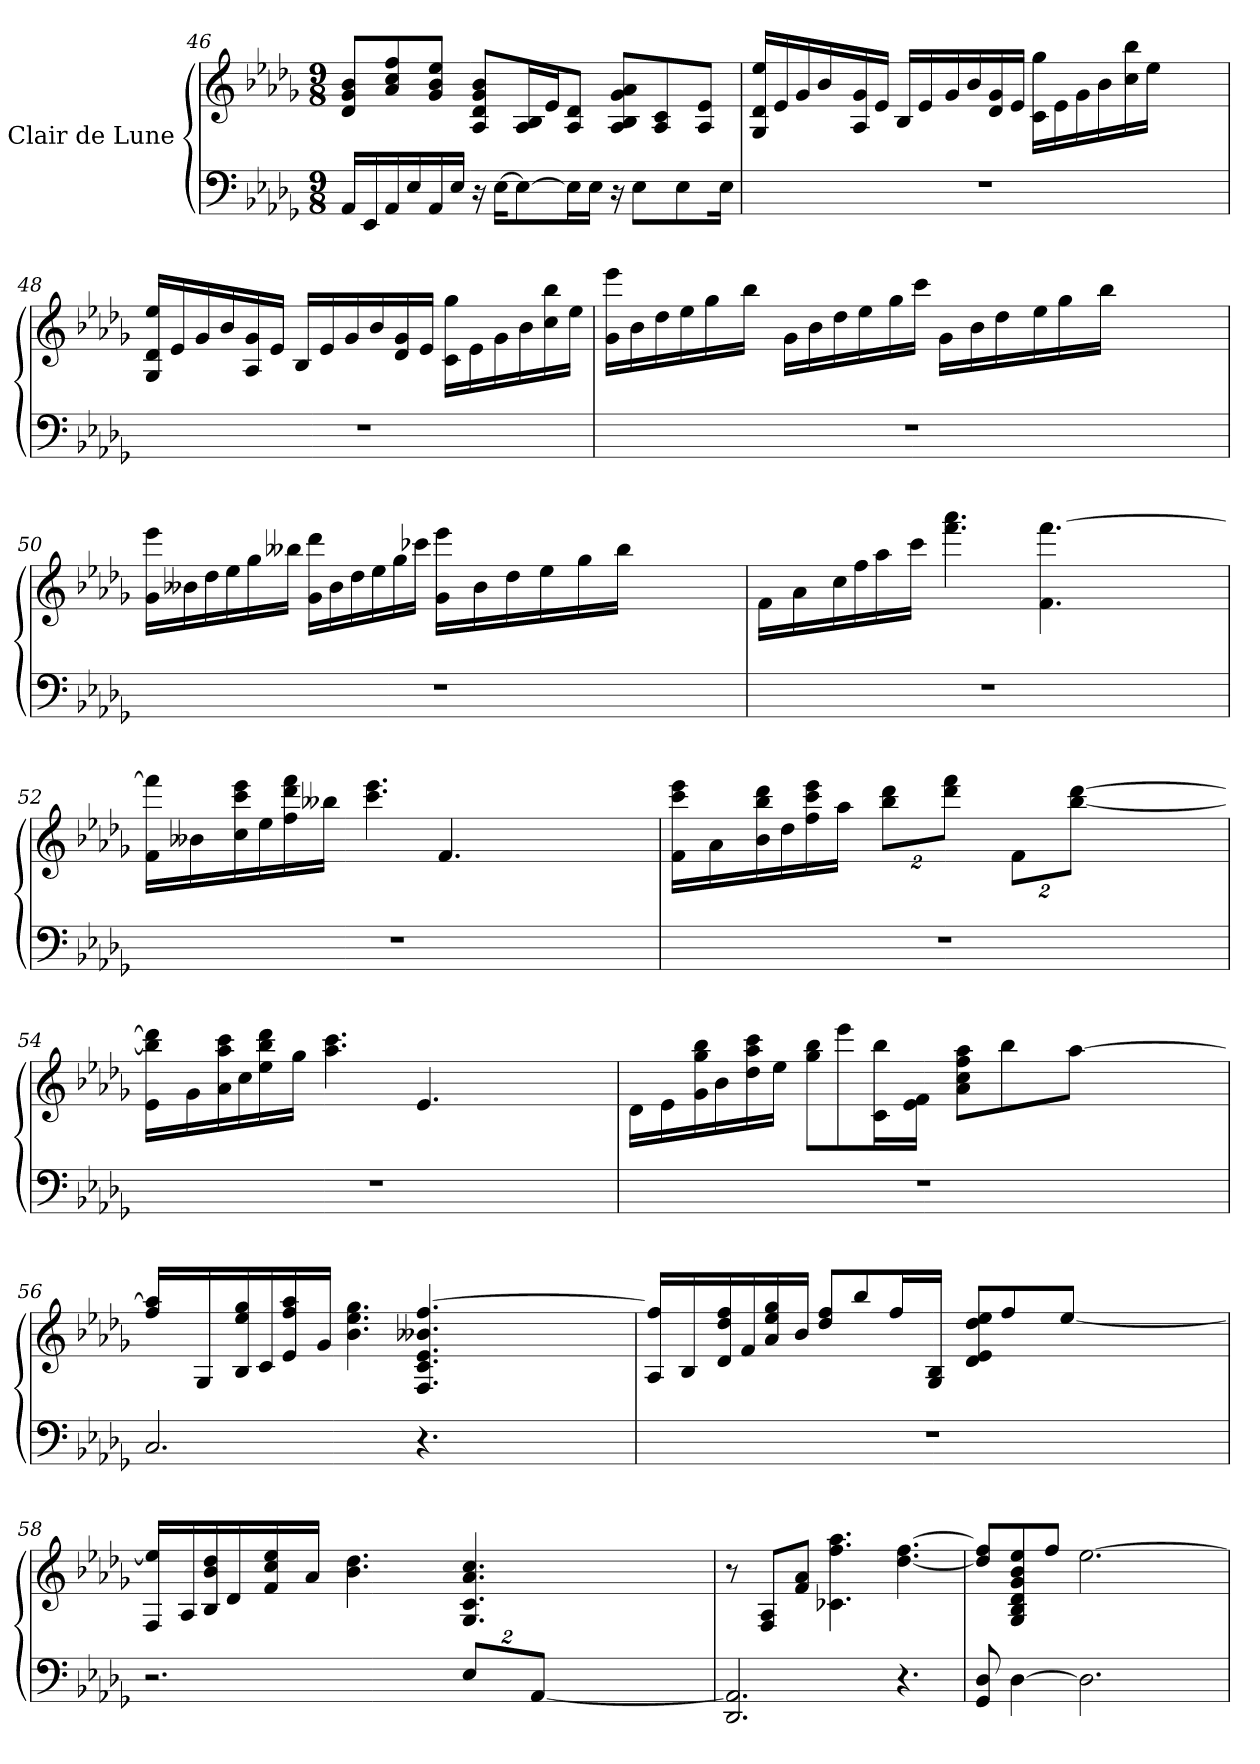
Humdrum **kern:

**kern	**kern
*part2	*part1
*staff2	*staff1
*	*I"Clair de Lune
!!LO:LB:g=z
*clefF4	*clefG2
*k[b-e-a-d-g-]	*k[b-e-a-d-g-]
*D-:	*D-:
*M9/8	*M9/8
=46	=46
*^	*^
*	*^	*	*
16AA-/LL	2..ryy	1ryy	8d-/ 8g-/ 8b-/L	1ryy
16EE-/	.	.	.	.
16AA-/	.	.	8a-/ 8cc/ 8ff/	.
16E-/	.	.	.	.
16AA-/	.	.	8g-/ 8b-/ 8ee-/J	.
16E-/JJ	.	.	.	.
16r	.	.	8A-/ 8d-/ 8g-/ 8b-/L	.
[16E-\KL	.	.	.	.
8E-\_	.	.	16A-/ 16B-/L	.
.	.	.	16e-/J	.
16E-\L]	.	.	8A-/ 8d-/J	.
16E-\JJ	.	.	.	.
16r	.	.	8A-/ 8B-/ 8g-/ 8a-/L	.
8E-\L	.	.	.	.
.	4ryy	.	8A-/ 8c/	.
8E-\	.	.	.	.
.	.	8ryy	8A-/ 8e-/J	16ryy
16E-\Jk	.	.	.	16ryy
=47	=47	=47	=47	=47
*^	*^	*^	*	*
*	*	*	*^	*	*	*	*
8%9r	8ryy	4ryy	4.ryy	2ryy	2.ryy	1ryy	16G-/ 16d-/ 16ee-/LL	8ryy
.	.	.	.	.	.	.	16e-/	.
.	16ryy	.	.	.	.	.	16g-/	16ryy
.	32ryy	.	.	.	.	.	16b-/	32ryy
.	64ryy	.	.	.	.	.	.	64ryy
.	256ryy	.	.	.	.	.	.	256ryy
.	1024ryy	.	.	.	.	.	.	1024ryy
.	4096ryy	.	.	.	.	.	.	4096ryy
.	2ryy	.	.	.	.	.	.	2ryy
.	.	2..ryy	.	.	.	.	16A-/ 16g-/	.
.	.	.	.	.	.	.	16e-/JJ	.
.	.	.	2.ryy	.	.	.	16B-/LL	.
.	.	.	.	.	.	.	16e-/	.
.	.	.	.	8ryy	.	.	16g-/	.
.	.	.	.	.	.	.	16b-/	.
.	.	.	.	2ryy	.	.	16d-/ 16g-/	.
.	.	.	.	.	.	.	16e-/JJ	.
.	4ryy	.	.	.	.	.	.	4ryy
.	.	.	.	.	4.ryy	.	16c\ 16gg-\LL	.
.	.	.	.	.	.	.	16e-\	.
.	.	.	.	.	.	.	16g-\	.
.	.	.	.	.	.	.	16b-\	.
.	8ryy	.	.	.	.	.	.	8ryy
.	.	.	.	.	.	8ryy	16cc\ 16bb-\	.
.	.	.	.	.	.	.	16ee-\JJ	.
.	128ryy	.	.	.	.	.	.	128ryy
.	512ryy	.	.	.	.	.	.	512ryy
.	2048.ryy	.	.	.	.	.	.	2048.ryy
*	*	*	*	*	*v	*v	*	*
*	*	*	*	*	*	*v	*v
!!LO:LB:g=z
=48	=48	=48	=48	=48	=48	=48
8%9r	4ryy	4.ryy	2ryy	2.ryy	1ryy	16G-/ 16d-/ 16ee-/LL
.	.	.	.	.	.	16e-/
.	.	.	.	.	.	16g-/
.	.	.	.	.	.	16b-/
.	2..ryy	.	.	.	.	16A-/ 16g-/
.	.	.	.	.	.	16e-/JJ
.	.	2.ryy	.	.	.	16B-/LL
.	.	.	.	.	.	16e-/
.	.	.	8ryy	.	.	16g-/
.	.	.	.	.	.	16b-/
.	.	.	2ryy	.	.	16d-/ 16g-/
.	.	.	.	.	.	16e-/JJ
.	.	.	.	4.ryy	.	16c\ 16gg-\LL
.	.	.	.	.	.	16e-\
.	.	.	.	.	.	16g-\
.	.	.	.	.	.	16b-\
.	.	.	.	.	8ryy	16cc\ 16bb-\
.	.	.	.	.	.	16ee-\JJ
=49	=49	=49	=49	=49	=49	=49
*	*	*^	*^	*^	*^	*^
*	*	*	*	*	*	*	*	*	*	*	*^
*	*	*	*	*	*	*	*	*	*	*	*	*^
*	*	*	*	*	*	*	*	*	*	*	*	*	*^
8%9r	16ryy	4ryy	4ryy	4.ryy	4..ryy	2.ryy	2ryy	2ryy	1ryy	16g-\ 16eee-\LL	4ryy	4ryy	2ryy	1ryy
.	1ryy	.	.	.	.	.	.	.	.	16b-\	.	.	.	.
.	.	.	.	.	.	.	.	.	.	16dd-\	.	.	.	.
.	.	.	.	.	.	.	.	.	.	16ee-\	.	.	.	.
.	.	32ryy	16ryy	.	.	.	.	.	.	16gg-\	32ryy	16ryy	.	.
.	.	128ryy	.	.	.	.	.	.	.	.	128ryy	.	.	.
.	.	512ryy	.	.	.	.	.	.	.	.	512ryy	.	.	.
.	.	2048ryy	.	.	.	.	.	.	.	.	2048ryy	.	.	.
.	.	2ryy	.	.	.	.	.	.	.	.	2ryy	.	.	.
.	.	.	32ryy	.	.	.	.	.	.	16bb-\JJ	.	32ryy	.	.
.	.	.	64ryy	.	.	.	.	.	.	.	.	64ryy	.	.
.	.	.	256ryy	.	.	.	.	.	.	.	.	256ryy	.	.
.	.	.	1024ryy	.	.	.	.	.	.	.	.	1024ryy	.	.
.	.	.	4096ryy	.	.	.	.	.	.	.	.	4096ryy	.	.
.	.	.	2ryy	.	.	.	.	.	.	.	.	2ryy	.	.
.	.	.	.	2.ryy	.	.	.	.	.	16g-\LL	.	.	.	.
.	.	.	.	.	2ryy	.	.	.	.	16b-\	.	.	.	.
.	.	.	.	.	.	.	4ryy	4ryy	.	16dd-\	.	.	4ryy	.
.	.	.	.	.	.	.	.	.	.	16ee-\	.	.	.	.
.	.	.	.	.	.	.	.	.	.	16gg-\	.	.	.	.
.	.	.	.	.	.	.	.	.	.	16ccc\JJ	.	.	.	.
.	.	.	.	.	.	4.ryy	16ryy	8ryy	.	16g-\LL	.	.	8ryy	.
.	.	4ryy	.	.	.	.	.	.	.	.	4ryy	.	.	.
.	.	.	.	.	.	.	4ryy	.	.	16b-\	.	.	.	.
.	.	.	4ryy	.	.	.	.	.	.	.	.	4ryy	.	.
.	.	.	.	.	.	.	.	32ryy	.	16dd-\	.	.	32ryy	.
.	.	.	.	.	.	.	.	128ryy	.	.	.	.	128ryy	.
.	.	.	.	.	.	.	.	512ryy	.	.	.	.	512ryy	.
.	.	.	.	.	.	.	.	2048ryy	.	.	.	.	2048ryy	.
.	.	.	.	.	.	.	.	8ryy	.	.	.	.	8ryy	.
.	.	.	.	.	8.ryy	.	.	.	.	16ee-\	.	.	.	.
.	.	.	.	.	.	.	.	.	64ryy	16gg-\	.	.	.	64ryy
.	.	.	.	.	.	.	.	.	256ryy	.	.	.	.	256ryy
.	.	.	.	.	.	.	.	.	1024ryy	.	.	.	.	1024ryy
.	.	.	.	.	.	.	.	.	4096ryy	.	.	.	.	4096ryy
.	.	.	.	.	.	.	.	.	16ryy	.	.	.	.	16ryy
.	.	16ryy	.	.	.	.	.	16ryy	.	.	16ryy	.	16ryy	.
.	16ryy	.	.	.	.	.	16ryy	.	.	16bb-\JJ	.	.	.	.
.	.	.	.	.	.	.	.	.	32ryy	.	.	.	.	32ryy
.	.	64ryy	.	.	.	.	.	64ryy	.	.	64ryy	.	64ryy	.
.	.	.	128ryy	.	.	.	.	.	128ryy	.	.	128ryy	.	128ryy
.	.	256ryy	.	.	.	.	.	256ryy	.	.	256ryy	.	256ryy	.
.	.	.	512ryy	.	.	.	.	.	512ryy	.	.	512ryy	.	512ryy
.	.	1024.ryy	.	.	.	.	.	1024.ryy	.	.	1024.ryy	.	1024.ryy	.
.	.	.	2048.ryy	.	.	.	.	.	2048.ryy	.	.	2048.ryy	.	2048.ryy
!!LO:LB:g=z
=50	=50	=50	=50	=50	=50	=50	=50	=50	=50	=50	=50	=50	=50	=50
*	*	*	*	*	*^	*^	*^	*^	*^	*^	*	*^	*	*^
*	*	*	*	*	*	*	*	*	*	*	*	*	*	*	*	*	*	*	*	*	*^	*^
8%9r	16ryy	4.ryy	2.ryy	2ryy	2ryy	2ryy	2ryy	2ryy	2ryy	2...ryy	2ryy	2ryy	1ryy	1ryy	16g-\ 16eee-\LL	2ryy	2ryy	2ryy	2ryy	2ryy	2ryy	2ryy	2ryy	1ryy
.	1ryy	.	.	.	.	.	.	.	.	.	.	.	.	.	16b--X\	.	.	.	.	.	.	.	.	.
.	.	.	.	.	.	.	.	.	.	.	.	.	.	.	16dd-\	.	.	.	.	.	.	.	.	.
.	.	.	.	.	.	.	.	.	.	.	.	.	.	.	16ee-\	.	.	.	.	.	.	.	.	.
.	.	.	.	.	.	.	.	.	.	.	.	.	.	.	16gg-\	.	.	.	.	.	.	.	.	.
.	.	.	.	.	.	.	.	.	.	.	.	.	.	.	16bb--X\JJ	.	.	.	.	.	.	.	.	.
.	.	2.ryy	.	.	.	.	.	.	.	.	.	.	.	.	16g-\ 16ddd-\LL	.	.	.	.	.	.	.	.	.
.	.	.	.	.	.	.	.	.	.	.	.	.	.	.	16b--\	.	.	.	.	.	.	.	.	.
.	.	.	.	4ryy	4ryy	4ryy	4ryy	4ryy	4ryy	.	4ryy	4ryy	.	.	16dd-\	4ryy	4ryy	4ryy	4ryy	4ryy	4ryy	4ryy	4ryy	.
.	.	.	.	.	.	.	.	.	.	.	.	.	.	.	16ee-\	.	.	.	.	.	.	.	.	.
.	.	.	.	.	.	.	.	.	.	.	.	.	.	.	16gg-\	.	.	.	.	.	.	.	.	.
.	.	.	.	.	.	.	.	.	.	.	.	.	.	.	16ccc-X\JJ	.	.	.	.	.	.	.	.	.
.	.	.	4.ryy	32ryy	32ryy	16.ryy	16ryy	8ryy	8ryy	.	8ryy	8ryy	.	.	16g-\ 16eee-\LL	32ryy	32ryy	16.ryy	16ryy	8ryy	8ryy	8ryy	8ryy	.
.	.	.	.	128ryy	64ryy	.	.	.	.	.	.	.	.	.	.	128ryy	64ryy	.	.	.	.	.	.	.
.	.	.	.	512ryy	.	.	.	.	.	.	.	.	.	.	.	512ryy	.	.	.	.	.	.	.	.
.	.	.	.	2048ryy	.	.	.	.	.	.	.	.	.	.	.	2048ryy	.	.	.	.	.	.	.	.
.	.	.	.	4ryy	.	.	.	.	.	.	.	.	.	.	.	4ryy	.	.	.	.	.	.	.	.
.	.	.	.	.	256ryy	.	.	.	.	.	.	.	.	.	.	.	256ryy	.	.	.	.	.	.	.
.	.	.	.	.	1024ryy	.	.	.	.	.	.	.	.	.	.	.	1024ryy	.	.	.	.	.	.	.
.	.	.	.	.	4096ryy	.	.	.	.	.	.	.	.	.	.	.	4096ryy	.	.	.	.	.	.	.
.	.	.	.	.	4ryy	.	.	.	.	.	.	.	.	.	.	.	4ryy	.	.	.	.	.	.	.
.	.	.	.	.	.	.	32ryy	.	.	.	.	.	.	.	16b--\	.	.	.	32ryy	.	.	.	.	.
.	.	.	.	.	.	4ryy	128ryy	.	.	.	.	.	.	.	.	.	.	4ryy	128ryy	.	.	.	.	.
.	.	.	.	.	.	.	512ryy	.	.	.	.	.	.	.	.	.	.	.	512ryy	.	.	.	.	.
.	.	.	.	.	.	.	2048ryy	.	.	.	.	.	.	.	.	.	.	.	2048ryy	.	.	.	.	.
.	.	.	.	.	.	.	4ryy	.	.	.	.	.	.	.	.	.	.	.	4ryy	.	.	.	.	.
.	.	.	.	.	.	.	.	128ryy	64ryy	.	16ryy	16ryy	.	.	16dd-\	.	.	.	.	128ryy	64ryy	16ryy	16ryy	.
.	.	.	.	.	.	.	.	512ryy	.	.	.	.	.	.	.	.	.	.	.	512ryy	.	.	.	.
.	.	.	.	.	.	.	.	2048ryy	.	.	.	.	.	.	.	.	.	.	.	2048ryy	.	.	.	.
.	.	.	.	.	.	.	.	8ryy	.	.	.	.	.	.	.	.	.	.	.	8ryy	.	.	.	.
.	.	.	.	.	.	.	.	.	256ryy	.	.	.	.	.	.	.	.	.	.	.	256ryy	.	.	.
.	.	.	.	.	.	.	.	.	1024ryy	.	.	.	.	.	.	.	.	.	.	.	1024ryy	.	.	.
.	.	.	.	.	.	.	.	.	4096ryy	.	.	.	.	.	.	.	.	.	.	.	4096ryy	.	.	.
.	.	.	.	.	.	.	.	.	8ryy	.	.	.	.	.	.	.	.	.	.	.	8ryy	.	.	.
.	.	.	.	.	.	.	.	.	.	8.ryy	128ryy	32ryy	.	.	16ee-\	.	.	.	.	.	.	128ryy	32ryy	.
.	.	.	.	.	.	.	.	.	.	.	512ryy	.	.	.	.	.	.	.	.	.	.	512ryy	.	.
.	.	.	.	.	.	.	.	.	.	.	2048ryy	.	.	.	.	.	.	.	.	.	.	2048ryy	.	.
.	.	.	.	.	.	.	.	.	.	.	8ryy	.	.	.	.	.	.	.	.	.	.	8ryy	.	.
.	.	.	.	.	.	.	.	.	.	.	.	128ryy	.	.	.	.	.	.	.	.	.	.	128ryy	.
.	.	.	.	.	.	.	.	.	.	.	.	512ryy	.	.	.	.	.	.	.	.	.	.	512ryy	.
.	.	.	.	.	.	.	.	.	.	.	.	2048ryy	.	.	.	.	.	.	.	.	.	.	2048ryy	.
.	.	.	.	.	.	.	.	.	.	.	.	8ryy	.	.	.	.	.	.	.	.	.	.	8ryy	.
.	.	.	.	.	.	.	.	.	.	.	.	.	8ryy	32ryy	16gg-\	.	.	.	.	.	.	.	.	32ryy
.	.	.	.	.	.	.	.	16ryy	.	.	.	.	.	.	.	.	.	.	.	16ryy	.	.	.	.
.	.	.	.	.	.	.	.	.	16ryy	.	.	.	.	.	.	.	.	.	.	.	16ryy	.	.	.
.	.	.	.	.	.	.	.	.	.	.	.	.	.	16.ryy	.	.	.	.	.	.	.	.	.	16.ryy
.	.	.	.	16ryy	.	.	.	.	.	.	.	.	.	.	.	16ryy	.	.	.	.	.	.	.	.
.	.	.	.	.	16ryy	.	.	.	.	.	.	.	.	.	.	.	16ryy	.	.	.	.	.	.	.
.	16ryy	.	.	.	.	.	.	.	.	.	.	.	.	.	16bb--\JJ	.	.	.	.	.	.	.	.	.
.	.	.	.	.	.	.	.	32ryy	.	.	32ryy	.	.	.	.	.	.	.	.	32ryy	.	32ryy	.	.
.	.	.	.	.	.	.	.	.	32ryy	.	.	.	.	.	.	.	.	.	.	.	32ryy	.	.	.
.	.	.	.	.	.	32ryy	.	.	.	.	.	.	.	.	.	.	.	32ryy	.	.	.	.	.	.
.	.	.	.	64ryy	.	.	64ryy	64ryy	.	.	64ryy	64ryy	.	.	.	64ryy	.	.	64ryy	64ryy	.	64ryy	64ryy	.
.	.	.	.	.	128ryy	.	.	.	128ryy	.	.	.	.	.	.	.	128ryy	.	.	.	128ryy	.	.	.
.	.	.	.	256ryy	.	.	256ryy	256ryy	.	.	256ryy	256ryy	.	.	.	256ryy	.	.	256ryy	256ryy	.	256ryy	256ryy	.
.	.	.	.	.	512ryy	.	.	.	512ryy	.	.	.	.	.	.	.	512ryy	.	.	.	512ryy	.	.	.
.	.	.	.	1024.ryy	.	.	1024.ryy	1024.ryy	.	.	1024.ryy	1024.ryy	.	.	.	1024.ryy	.	.	1024.ryy	1024.ryy	.	1024.ryy	1024.ryy	.
.	.	.	.	.	2048.ryy	.	.	.	2048.ryy	.	.	.	.	.	.	.	2048.ryy	.	.	.	2048.ryy	.	.	.
*	*	*	*	*	*	*	*	*	*	*	*	*v	*v	*v	*	*	*	*	*	*	*	*	*	*
*	*	*	*	*	*	*	*	*	*	*	*	*	*	*	*	*	*	*	*v	*v	*v	*v
=51	=51	=51	=51	=51	=51	=51	=51	=51	=51	=51	=51	=51	=51	=51	=51	=51	=51	=51	=51
8%9r	32ryy	32ryy	16ryy	16ryy	16ryy	8ryy	8.ryy	4ryy	4ryy	4ryy	4ryy	4.ryy	16f\LL	32ryy	32ryy	16ryy	16ryy	4ryy	4ryy
.	1ryy	64ryy	.	.	.	.	.	.	.	.	.	.	.	1ryy	64ryy	.	.	.	.
.	.	256ryy	.	.	.	.	.	.	.	.	.	.	.	.	256ryy	.	.	.	.
.	.	1024ryy	.	.	.	.	.	.	.	.	.	.	.	.	1024ryy	.	.	.	.
.	.	4096ryy	.	.	.	.	.	.	.	.	.	.	.	.	4096ryy	.	.	.	.
.	.	1ryy	.	.	.	.	.	.	.	.	.	.	.	.	1ryy	.	.	.	.
.	.	.	1ryy	128ryy	32ryy	.	.	.	.	.	.	.	16a-\	.	.	128ryy	32ryy	.	.
.	.	.	.	512ryy	.	.	.	.	.	.	.	.	.	.	.	512ryy	.	.	.
.	.	.	.	2048ryy	.	.	.	.	.	.	.	.	.	.	.	2048ryy	.	.	.
.	.	.	.	1ryy	.	.	.	.	.	.	.	.	.	.	.	1ryy	.	.	.
.	.	.	.	.	64ryy	.	.	.	.	.	.	.	.	.	.	.	64ryy	.	.
.	.	.	.	.	256ryy	.	.	.	.	.	.	.	.	.	.	.	256ryy	.	.
.	.	.	.	.	1024ryy	.	.	.	.	.	.	.	.	.	.	.	1024ryy	.	.
.	.	.	.	.	4096ryy	.	.	.	.	.	.	.	.	.	.	.	4096ryy	.	.
.	.	.	.	.	1ryy	.	.	.	.	.	.	.	.	.	.	.	1ryy	.	.
.	.	.	.	.	.	1ryy	.	.	.	.	.	.	16cc\	.	.	.	.	.	.
.	.	.	.	.	.	.	2...ryy	.	.	.	.	.	16ff\	.	.	.	.	.	.
.	.	.	.	.	.	.	.	2..ryy	32ryy	16ryy	16ryy	.	16aa-\	.	.	.	.	32ryy	16ryy
.	.	.	.	.	.	.	.	.	64ryy	.	.	.	.	.	.	.	.	64ryy	.
.	.	.	.	.	.	.	.	.	256ryy	.	.	.	.	.	.	.	.	256ryy	.
.	.	.	.	.	.	.	.	.	1024ryy	.	.	.	.	.	.	.	.	1024ryy	.
.	.	.	.	.	.	.	.	.	4096ryy	.	.	.	.	.	.	.	.	4096ryy	.
.	.	.	.	.	.	.	.	.	2ryy	.	.	.	.	.	.	.	.	2ryy	.
.	.	.	.	.	.	.	.	.	.	2ryy	32ryy	.	16ccc\JJ	.	.	.	.	.	32ryy
.	.	.	.	.	.	.	.	.	.	.	64ryy	.	.	.	.	.	.	.	64ryy
.	.	.	.	.	.	.	.	.	.	.	256ryy	.	.	.	.	.	.	.	256ryy
.	.	.	.	.	.	.	.	.	.	.	1024ryy	.	.	.	.	.	.	.	1024ryy
.	.	.	.	.	.	.	.	.	.	.	4096ryy	.	.	.	.	.	.	.	4096ryy
.	.	.	.	.	.	.	.	.	.	.	2ryy	.	.	.	.	.	.	.	2ryy
.	.	.	.	.	.	.	.	.	.	.	.	2.ryy	4.fff\ 4.aaa-\	.	.	.	.	.	.
.	.	.	.	.	.	.	.	.	.	.	.	.	4.f\ [4.fff\	.	.	.	.	.	.
.	.	.	.	.	.	.	.	.	4ryy	.	.	.	.	.	.	.	.	4ryy	.
.	.	.	.	.	.	.	.	.	.	4ryy	.	.	.	.	.	.	.	.	.
.	.	.	.	.	.	.	.	.	.	.	4ryy	.	.	.	.	.	.	.	4ryy
.	16.ryy	.	.	.	.	.	.	.	.	.	.	.	.	16.ryy	.	.	.	.	.
.	.	16ryy	.	.	.	.	.	.	16ryy	.	.	.	.	.	16ryy	.	.	16ryy	.
.	.	.	16ryy	.	.	.	.	.	.	16ryy	.	.	.	.	.	.	.	.	.
.	.	.	.	32ryy	.	.	.	.	.	.	.	.	.	.	.	32ryy	.	.	.
.	.	.	.	64ryy	.	.	.	.	.	.	.	.	.	.	.	64ryy	.	.	.
.	.	128ryy	.	.	128ryy	.	.	.	128ryy	.	128ryy	.	.	.	128ryy	.	128ryy	128ryy	128ryy
.	.	.	.	256ryy	.	.	.	.	.	.	.	.	.	.	.	256ryy	.	.	.
.	.	512ryy	.	.	512ryy	.	.	.	512ryy	.	512ryy	.	.	.	512ryy	.	512ryy	512ryy	512ryy
.	.	.	.	1024.ryy	.	.	.	.	.	.	.	.	.	.	.	1024.ryy	.	.	.
.	.	2048.ryy	.	.	2048.ryy	.	.	.	2048.ryy	.	2048.ryy	.	.	.	2048.ryy	.	2048.ryy	2048.ryy	2048.ryy
*	*	*	*	*	*	*	*	*	*v	*v	*v	*v	*	*	*	*	*	*	*
=52	=52	=52	=52	=52	=52	=52	=52	=52	=52	=52	=52	=52	=52	=52	=52	=52
8%9r	32ryy	32ryy	16ryy	16ryy	8ryy	4ryy	4ryy	4ryy	4.ryy	16f\ 16fff\]LL	32ryy	32ryy	16ryy	16ryy	4ryy	4ryy
.	128ryy	64ryy	.	.	.	.	.	.	.	.	128ryy	64ryy	.	.	.	.
.	512ryy	.	.	.	.	.	.	.	.	.	512ryy	.	.	.	.	.
.	2048ryy	.	.	.	.	.	.	.	.	.	2048ryy	.	.	.	.	.
.	1ryy	.	.	.	.	.	.	.	.	.	1ryy	.	.	.	.	.
.	.	256ryy	.	.	.	.	.	.	.	.	.	256ryy	.	.	.	.
.	.	1024ryy	.	.	.	.	.	.	.	.	.	1024ryy	.	.	.	.
.	.	4096ryy	.	.	.	.	.	.	.	.	.	4096ryy	.	.	.	.
.	.	1ryy	.	.	.	.	.	.	.	.	.	1ryy	.	.	.	.
.	.	.	32ryy	32ryy	.	.	.	.	.	16b--X\	.	.	32ryy	32ryy	.	.
.	.	.	128ryy	64ryy	.	.	.	.	.	.	.	.	128ryy	64ryy	.	.
.	.	.	512ryy	.	.	.	.	.	.	.	.	.	512ryy	.	.	.
.	.	.	2048ryy	.	.	.	.	.	.	.	.	.	2048ryy	.	.	.
.	.	.	1ryy	.	.	.	.	.	.	.	.	.	1ryy	.	.	.
.	.	.	.	256ryy	.	.	.	.	.	.	.	.	.	256ryy	.	.
.	.	.	.	1024ryy	.	.	.	.	.	.	.	.	.	1024ryy	.	.
.	.	.	.	4096ryy	.	.	.	.	.	.	.	.	.	4096ryy	.	.
.	.	.	.	1ryy	.	.	.	.	.	.	.	.	.	1ryy	.	.
.	.	.	.	.	1ryy	.	.	.	.	16cc\ 16ccc\ 16eee-\	.	.	.	.	.	.
.	.	.	.	.	.	.	.	.	.	16ee-\	.	.	.	.	.	.
.	.	.	.	.	.	2..ryy	16ryy	16.ryy	.	16ff\ 16ddd-\ 16fff\	.	.	.	.	16ryy	16.ryy
.	.	.	.	.	.	.	128ryy	.	.	16bb--X\JJ	.	.	.	.	128ryy	.
.	.	.	.	.	.	.	512ryy	.	.	.	.	.	.	.	512ryy	.
.	.	.	.	.	.	.	2048ryy	.	.	.	.	.	.	.	2048ryy	.
.	.	.	.	.	.	.	2ryy	.	.	.	.	.	.	.	2ryy	.
.	.	.	.	.	.	.	.	2ryy	.	.	.	.	.	.	.	2ryy
.	.	.	.	.	.	.	.	.	2.ryy	4.ccc\ 4.eee-\	.	.	.	.	.	.
.	.	.	.	.	.	.	.	.	.	4.f/	.	.	.	.	.	.
.	.	.	.	.	.	.	4ryy	.	.	.	.	.	.	.	4ryy	.
.	.	.	.	.	.	.	.	4ryy	.	.	.	.	.	.	.	4ryy
.	16ryy	.	.	.	.	.	.	.	.	.	16ryy	.	.	.	.	.
.	.	16ryy	.	.	.	.	.	.	.	.	.	16ryy	.	.	.	.
.	.	.	.	.	.	.	32ryy	.	.	.	.	.	.	.	32ryy	.
.	.	.	.	.	.	.	.	32ryy	.	.	.	.	.	.	.	32ryy
.	64ryy	.	64ryy	.	.	.	64ryy	.	.	.	64ryy	.	64ryy	.	64ryy	.
.	.	128ryy	.	128ryy	.	.	.	.	.	.	.	128ryy	.	128ryy	.	.
.	256ryy	.	256ryy	.	.	.	256ryy	.	.	.	256ryy	.	256ryy	.	256ryy	.
.	.	512ryy	.	512ryy	.	.	.	.	.	.	.	512ryy	.	512ryy	.	.
.	1024.ryy	.	1024.ryy	.	.	.	1024.ryy	.	.	.	1024.ryy	.	1024.ryy	.	1024.ryy	.
.	.	2048.ryy	.	2048.ryy	.	.	.	.	.	.	.	2048.ryy	.	2048.ryy	.	.
!!LO:PB:g=z
=53	=53	=53	=53	=53	=53	=53	=53	=53	=53	=53	=53	=53	=53	=53	=53	=53
*	*	*	*	*	*	*	*	*	*	*	*	*	*	*	*	*^
8%9r	32ryy	32ryy	16ryy	16ryy	4ryy	4ryy	4ryy	4.ryy	2ryy	16f\ 16ccc\ 16eee-\LL	32ryy	32ryy	16ryy	16ryy	4ryy	4ryy	2ryy
.	1ryy	128ryy	.	.	.	.	.	.	.	.	1ryy	128ryy	.	.	.	.	.
.	.	512ryy	.	.	.	.	.	.	.	.	.	512ryy	.	.	.	.	.
.	.	2048ryy	.	.	.	.	.	.	.	.	.	2048ryy	.	.	.	.	.
.	.	1ryy	.	.	.	.	.	.	.	.	.	1ryy	.	.	.	.	.
.	.	.	64ryy	32ryy	.	.	.	.	.	16a-\	.	.	64ryy	32ryy	.	.	.
.	.	.	256ryy	.	.	.	.	.	.	.	.	.	256ryy	.	.	.	.
.	.	.	1024ryy	.	.	.	.	.	.	.	.	.	1024ryy	.	.	.	.
.	.	.	4096ryy	.	.	.	.	.	.	.	.	.	4096ryy	.	.	.	.
.	.	.	1ryy	.	.	.	.	.	.	.	.	.	1ryy	.	.	.	.
.	.	.	.	128ryy	.	.	.	.	.	.	.	.	.	128ryy	.	.	.
.	.	.	.	512ryy	.	.	.	.	.	.	.	.	.	512ryy	.	.	.
.	.	.	.	2048ryy	.	.	.	.	.	.	.	.	.	2048ryy	.	.	.
.	.	.	.	1ryy	.	.	.	.	.	.	.	.	.	1ryy	.	.	.
.	.	.	.	.	.	.	.	.	.	16b-\ 16bb-\ 16ddd-\	.	.	.	.	.	.	.
.	.	.	.	.	.	.	.	.	.	16dd-\	.	.	.	.	.	.	.
.	.	.	.	.	2..ryy	32ryy	16ryy	.	.	16ff\ 16ccc\ 16eee-\	.	.	.	.	32ryy	16ryy	.
.	.	.	.	.	.	2ryy	.	.	.	.	.	.	.	.	2ryy	.	.
.	.	.	.	.	.	.	32ryy	.	.	16aa-\JJ	.	.	.	.	.	32ryy	.
.	.	.	.	.	.	.	64ryy	.	.	.	.	.	.	.	.	64ryy	.
.	.	.	.	.	.	.	256ryy	.	.	.	.	.	.	.	.	256ryy	.
.	.	.	.	.	.	.	1024ryy	.	.	.	.	.	.	.	.	1024ryy	.
.	.	.	.	.	.	.	4096ryy	.	.	.	.	.	.	.	.	4096ryy	.
.	.	.	.	.	.	.	2ryy	.	.	.	.	.	.	.	.	2ryy	.
.	.	.	.	.	.	.	.	2.ryy	.	16%3bb-\ 16%3ddd-\L	.	.	.	.	.	.	.
.	.	.	.	.	.	.	.	.	8ryy	.	.	.	.	.	.	.	8ryy
.	.	.	.	.	.	.	.	.	.	16%3ddd-\ 16%3fff\J	.	.	.	.	.	.	.
.	.	.	.	.	.	.	.	.	2ryy	.	.	.	.	.	.	.	2ryy
.	.	.	.	.	.	.	.	.	.	16%3f\L	.	.	.	.	.	.	.
.	.	.	.	.	.	4ryy	.	.	.	.	.	.	.	.	4ryy	.	.
.	.	.	.	.	.	.	4ryy	.	.	.	.	.	.	.	.	4ryy	.
.	.	.	.	.	.	.	.	.	.	[16%3bb-\ [16%3ddd-\J	.	.	.	.	.	.	.
.	16.ryy	.	.	.	.	16.ryy	.	.	.	.	16.ryy	.	.	.	16.ryy	.	.
.	.	16ryy	.	.	.	.	.	.	.	.	.	16ryy	.	.	.	.	.
.	.	.	32ryy	.	.	.	.	.	.	.	.	.	32ryy	.	.	.	.
.	.	64ryy	.	64ryy	.	.	.	.	.	.	.	64ryy	.	64ryy	.	.	.
.	.	.	128ryy	.	.	.	128ryy	.	.	.	.	.	128ryy	.	.	128ryy	.
.	.	256ryy	.	256ryy	.	.	.	.	.	.	.	256ryy	.	256ryy	.	.	.
.	.	.	512ryy	.	.	.	512ryy	.	.	.	.	.	512ryy	.	.	512ryy	.
.	.	1024.ryy	.	1024.ryy	.	.	.	.	.	.	.	1024.ryy	.	1024.ryy	.	.	.
.	.	.	2048.ryy	.	.	.	2048.ryy	.	.	.	.	.	2048.ryy	.	.	2048.ryy	.
=54	=54	=54	=54	=54	=54	=54	=54	=54	=54	=54	=54	=54	=54	=54	=54	=54	=54
*	*	*	*	*	*	*	*	*^	*^	*	*	*	*	*	*	*	*
*	*	*	*	*	*	*	*	*	*	*	*	*	*	*	*	*	*	*	*
8%9r	64ryy	32ryy	16ryy	16.ryy	16ryy	8ryy	4ryy	4ryy	4ryy	4ryy	4.ryy	16e-\ 16bb-\] 16ddd-\]LL	64ryy	32ryy	16.ryy	16ryy	4ryy	4ryy	4ryy
.	256ryy	.	.	.	.	.	.	.	.	.	.	.	256ryy	.	.	.	.	.	.
.	1024ryy	.	.	.	.	.	.	.	.	.	.	.	1024ryy	.	.	.	.	.	.
.	4096ryy	.	.	.	.	.	.	.	.	.	.	.	4096ryy	.	.	.	.	.	.
.	1ryy	.	.	.	.	.	.	.	.	.	.	.	1ryy	.	.	.	.	.	.
.	.	64ryy	.	.	.	.	.	.	.	.	.	.	.	64ryy	.	.	.	.	.
.	.	256ryy	.	.	.	.	.	.	.	.	.	.	.	256ryy	.	.	.	.	.
.	.	1024ryy	.	.	.	.	.	.	.	.	.	.	.	1024ryy	.	.	.	.	.
.	.	4096ryy	.	.	.	.	.	.	.	.	.	.	.	4096ryy	.	.	.	.	.
.	.	1ryy	.	.	.	.	.	.	.	.	.	.	.	1ryy	.	.	.	.	.
.	.	.	1ryy	.	32ryy	.	.	.	.	.	.	16g-\	.	.	.	32ryy	.	.	.
.	.	.	.	1ryy	128ryy	.	.	.	.	.	.	.	.	.	1ryy	128ryy	.	.	.
.	.	.	.	.	512ryy	.	.	.	.	.	.	.	.	.	.	512ryy	.	.	.
.	.	.	.	.	2048ryy	.	.	.	.	.	.	.	.	.	.	2048ryy	.	.	.
.	.	.	.	.	1ryy	.	.	.	.	.	.	.	.	.	.	1ryy	.	.	.
.	.	.	.	.	.	1ryy	.	.	.	.	.	16a-\ 16aa-\ 16ccc\	.	.	.	.	.	.	.
.	.	.	.	.	.	.	.	.	.	.	.	16cc\	.	.	.	.	.	.	.
.	.	.	.	.	.	.	2..ryy	64ryy	16ryy	16ryy	.	16ee-\ 16bb-\ 16ddd-\	.	.	.	.	64ryy	16ryy	16ryy
.	.	.	.	.	.	.	.	256ryy	.	.	.	.	.	.	.	.	256ryy	.	.
.	.	.	.	.	.	.	.	1024ryy	.	.	.	.	.	.	.	.	1024ryy	.	.
.	.	.	.	.	.	.	.	4096ryy	.	.	.	.	.	.	.	.	4096ryy	.	.
.	.	.	.	.	.	.	.	2ryy	.	.	.	.	.	.	.	.	2ryy	.	.
.	.	.	.	.	.	.	.	.	128ryy	64ryy	.	16gg-\JJ	.	.	.	.	.	128ryy	64ryy
.	.	.	.	.	.	.	.	.	512ryy	.	.	.	.	.	.	.	.	512ryy	.
.	.	.	.	.	.	.	.	.	2048ryy	.	.	.	.	.	.	.	.	2048ryy	.
.	.	.	.	.	.	.	.	.	2ryy	.	.	.	.	.	.	.	.	2ryy	.
.	.	.	.	.	.	.	.	.	.	256ryy	.	.	.	.	.	.	.	.	256ryy
.	.	.	.	.	.	.	.	.	.	1024ryy	.	.	.	.	.	.	.	.	1024ryy
.	.	.	.	.	.	.	.	.	.	4096ryy	.	.	.	.	.	.	.	.	4096ryy
.	.	.	.	.	.	.	.	.	.	2ryy	.	.	.	.	.	.	.	.	2ryy
.	.	.	.	.	.	.	.	.	.	.	2.ryy	4.aa-\ 4.ccc\	.	.	.	.	.	.	.
.	.	.	.	.	.	.	.	.	.	.	.	4.e-/	.	.	.	.	.	.	.
.	.	.	.	.	.	.	.	4ryy	.	.	.	.	.	.	.	.	4ryy	.	.
.	.	.	.	.	.	.	.	.	4ryy	.	.	.	.	.	.	.	.	4ryy	.
.	.	.	.	.	.	.	.	.	.	4ryy	.	.	.	.	.	.	.	.	4ryy
.	16ryy	.	.	.	.	.	.	16ryy	.	.	.	.	16ryy	.	.	.	16ryy	.	.
.	.	16ryy	.	.	.	.	.	.	.	.	.	.	.	16ryy	.	.	.	.	.
.	.	.	16ryy	.	.	.	.	.	.	.	.	.	.	.	.	.	.	.	.
.	.	.	.	.	.	.	.	.	32ryy	.	.	.	.	.	.	.	.	32ryy	.
.	32ryy	.	.	.	.	.	.	32ryy	.	32ryy	.	.	32ryy	.	.	.	32ryy	.	32ryy
.	.	.	.	32ryy	.	.	.	.	.	.	.	.	.	.	32ryy	.	.	.	.
.	.	.	.	.	64ryy	.	.	.	64ryy	.	.	.	.	.	.	64ryy	.	64ryy	.
.	128ryy	128ryy	.	.	.	.	.	128ryy	.	128ryy	.	.	128ryy	128ryy	.	.	128ryy	.	128ryy
.	.	.	.	.	256ryy	.	.	.	256ryy	.	.	.	.	.	.	256ryy	.	256ryy	.
.	512ryy	512ryy	.	.	.	.	.	512ryy	.	512ryy	.	.	512ryy	512ryy	.	.	512ryy	.	512ryy
.	.	.	.	.	1024.ryy	.	.	.	1024.ryy	.	.	.	.	.	.	1024.ryy	.	1024.ryy	.
.	2048.ryy	2048.ryy	.	.	.	.	.	2048.ryy	.	2048.ryy	.	.	2048.ryy	2048.ryy	.	.	2048.ryy	.	2048.ryy
=55	=55	=55	=55	=55	=55	=55	=55	=55	=55	=55	=55	=55	=55	=55	=55	=55	=55	=55	=55
*	*	*	*^	*^	*^	*^	*^	*^	*^	*^	*^	*	*	*	*^	*^	*^	*^	*^
*	*	*	*	*	*	*	*	*	*	*	*	*	*	*	*	*	*	*	*	*	*	*	*	*	*	*	*	*	*	*	*	*	*
8%9r	32ryy	16ryy	16ryy	8ryy	8ryy	4ryy	4ryy	4ryy	4.ryy	2ryy	2ryy	2ryy	2ryy	2ryy	2ryy	2ryy	2ryy	2ryy	2.ryy	2..ryy	16d-\LL	32ryy	16ryy	8ryy	4ryy	4ryy	4ryy	2ryy	2ryy	2ryy	2ryy	2ryy	2ryy
.	128ryy	.	.	.	.	.	.	.	.	.	.	.	.	.	.	.	.	.	.	.	.	128ryy	.	.	.	.	.	.	.	.	.	.	.
.	512ryy	.	.	.	.	.	.	.	.	.	.	.	.	.	.	.	.	.	.	.	.	512ryy	.	.	.	.	.	.	.	.	.	.	.
.	2048ryy	.	.	.	.	.	.	.	.	.	.	.	.	.	.	.	.	.	.	.	.	2048ryy	.	.	.	.	.	.	.	.	.	.	.
.	1ryy	.	.	.	.	.	.	.	.	.	.	.	.	.	.	.	.	.	.	.	.	1ryy	.	.	.	.	.	.	.	.	.	.	.
.	.	1ryy	32ryy	.	.	.	.	.	.	.	.	.	.	.	.	.	.	.	.	.	16e-\	.	32ryy	.	.	.	.	.	.	.	.	.	.
.	.	.	64ryy	.	.	.	.	.	.	.	.	.	.	.	.	.	.	.	.	.	.	.	64ryy	.	.	.	.	.	.	.	.	.	.
.	.	.	256ryy	.	.	.	.	.	.	.	.	.	.	.	.	.	.	.	.	.	.	.	256ryy	.	.	.	.	.	.	.	.	.	.
.	.	.	1024ryy	.	.	.	.	.	.	.	.	.	.	.	.	.	.	.	.	.	.	.	1024ryy	.	.	.	.	.	.	.	.	.	.
.	.	.	4096ryy	.	.	.	.	.	.	.	.	.	.	.	.	.	.	.	.	.	.	.	4096ryy	.	.	.	.	.	.	.	.	.	.
.	.	.	1ryy	.	.	.	.	.	.	.	.	.	.	.	.	.	.	.	.	.	.	.	1ryy	.	.	.	.	.	.	.	.	.	.
.	.	.	.	1ryy	16ryy	.	.	.	.	.	.	.	.	.	.	.	.	.	.	.	16g-\ 16gg-\ 16bb-\	.	.	16ryy	.	.	.	.	.	.	.	.	.
.	.	.	.	.	32ryy	.	.	.	.	.	.	.	.	.	.	.	.	.	.	.	16b-\	.	.	32ryy	.	.	.	.	.	.	.	.	.
.	.	.	.	.	128ryy	.	.	.	.	.	.	.	.	.	.	.	.	.	.	.	.	.	.	128ryy	.	.	.	.	.	.	.	.	.
.	.	.	.	.	512ryy	.	.	.	.	.	.	.	.	.	.	.	.	.	.	.	.	.	.	512ryy	.	.	.	.	.	.	.	.	.
.	.	.	.	.	2048ryy	.	.	.	.	.	.	.	.	.	.	.	.	.	.	.	.	.	.	2048ryy	.	.	.	.	.	.	.	.	.
.	.	.	.	.	2ryy	.	.	.	.	.	.	.	.	.	.	.	.	.	.	.	.	.	.	2ryy	.	.	.	.	.	.	.	.	.
.	.	.	.	.	.	128ryy	16.ryy	16ryy	.	.	.	.	.	.	.	.	.	.	.	.	16dd-\ 16aa-\ 16ccc\	.	.	.	128ryy	16.ryy	16ryy	.	.	.	.	.	.
.	.	.	.	.	.	512ryy	.	.	.	.	.	.	.	.	.	.	.	.	.	.	.	.	.	.	512ryy	.	.	.	.	.	.	.	.
.	.	.	.	.	.	2048ryy	.	.	.	.	.	.	.	.	.	.	.	.	.	.	.	.	.	.	2048ryy	.	.	.	.	.	.	.	.
.	.	.	.	.	.	2ryy	.	.	.	.	.	.	.	.	.	.	.	.	.	.	.	.	.	.	2ryy	.	.	.	.	.	.	.	.
.	.	.	.	.	.	.	.	32ryy	.	.	.	.	.	.	.	.	.	.	.	.	16ee-\JJ	.	.	.	.	.	32ryy	.	.	.	.	.	.
.	.	.	.	.	.	.	2ryy	64ryy	.	.	.	.	.	.	.	.	.	.	.	.	.	.	.	.	.	2ryy	64ryy	.	.	.	.	.	.
.	.	.	.	.	.	.	.	256ryy	.	.	.	.	.	.	.	.	.	.	.	.	.	.	.	.	.	.	256ryy	.	.	.	.	.	.
.	.	.	.	.	.	.	.	1024ryy	.	.	.	.	.	.	.	.	.	.	.	.	.	.	.	.	.	.	1024ryy	.	.	.	.	.	.
.	.	.	.	.	.	.	.	4096ryy	.	.	.	.	.	.	.	.	.	.	.	.	.	.	.	.	.	.	4096ryy	.	.	.	.	.	.
.	.	.	.	.	.	.	.	2ryy	.	.	.	.	.	.	.	.	.	.	.	.	.	.	.	.	.	.	2ryy	.	.	.	.	.	.
.	.	.	.	.	.	.	.	.	2.ryy	.	.	.	.	.	.	.	.	.	.	.	8gg-\ 8bb-\L	.	.	.	.	.	.	.	.	.	.	.	.
.	.	.	.	.	.	.	.	.	.	2ryy	8ryy	8ryy	8ryy	8ryy	8.ryy	8ryy	8..ryy	8ryy	.	.	8eee-\	.	.	.	.	.	.	8ryy	8ryy	8ryy	8ryy	8..ryy	8ryy
.	.	.	.	.	.	.	.	.	.	.	2ryy	128ryy	64ryy	32ryy	.	16ryy	.	16ryy	.	.	16c\ 16bb-\L	.	.	.	.	.	.	128ryy	64ryy	32ryy	16ryy	.	16ryy
.	.	.	.	.	.	.	.	.	.	.	.	512ryy	.	.	.	.	.	.	.	.	.	.	.	.	.	.	.	512ryy	.	.	.	.	.
.	.	.	.	.	.	.	.	.	.	.	.	2048ryy	.	.	.	.	.	.	.	.	.	.	.	.	.	.	.	2048ryy	.	.	.	.	.
.	.	.	.	.	.	.	.	.	.	.	.	4ryy	.	.	.	.	.	.	.	.	.	.	.	.	.	.	.	4ryy	.	.	.	.	.
.	.	.	.	.	.	.	.	.	.	.	.	.	256ryy	.	.	.	.	.	.	.	.	.	.	.	.	.	.	.	256ryy	.	.	.	.
.	.	.	.	.	.	.	.	.	.	.	.	.	1024ryy	.	.	.	.	.	.	.	.	.	.	.	.	.	.	.	1024ryy	.	.	.	.
.	.	.	.	.	.	.	.	.	.	.	.	.	4096ryy	.	.	.	.	.	.	.	.	.	.	.	.	.	.	.	4096ryy	.	.	.	.
.	.	.	.	.	.	.	.	.	.	.	.	.	4ryy	.	.	.	.	.	.	.	.	.	.	.	.	.	.	.	4ryy	.	.	.	.
.	.	.	.	.	.	.	.	.	.	.	.	.	.	128ryy	.	.	.	.	.	.	.	.	.	.	.	.	.	.	.	128ryy	.	.	.
.	.	.	.	.	.	.	.	.	.	.	.	.	.	512ryy	.	.	.	.	.	.	.	.	.	.	.	.	.	.	.	512ryy	.	.	.
.	.	.	.	.	.	.	.	.	.	.	.	.	.	2048ryy	.	.	.	.	.	.	.	.	.	.	.	.	.	.	.	2048ryy	.	.	.
.	.	.	.	.	.	.	.	.	.	.	.	.	.	4ryy	.	.	.	.	.	.	.	.	.	.	.	.	.	.	.	4ryy	.	.	.
.	.	.	.	.	.	.	.	.	.	.	.	.	.	.	4..ryy	128ryy	.	32ryy	.	.	16e-\ 16f\JJ	.	.	.	.	.	.	.	.	.	128ryy	.	32ryy
.	.	.	.	.	.	.	.	.	.	.	.	.	.	.	.	512ryy	.	.	.	.	.	.	.	.	.	.	.	.	.	.	512ryy	.	.
.	.	.	.	.	.	.	.	.	.	.	.	.	.	.	.	2048ryy	.	.	.	.	.	.	.	.	.	.	.	.	.	.	2048ryy	.	.
.	.	.	.	.	.	.	.	.	.	.	.	.	.	.	.	4ryy	.	.	.	.	.	.	.	.	.	.	.	.	.	.	4ryy	.	.
.	.	.	.	.	.	.	.	.	.	.	.	.	.	.	.	.	4ryy	64ryy	.	.	.	.	.	.	.	.	.	.	.	.	.	4ryy	64ryy
.	.	.	.	.	4ryy	.	.	.	.	.	.	.	.	.	.	.	.	.	.	.	.	.	.	4ryy	.	.	.	.	.	.	.	.	.
.	.	.	.	.	.	.	.	.	.	.	.	.	.	.	.	.	.	256ryy	.	.	.	.	.	.	.	.	.	.	.	.	.	.	256ryy
.	.	.	.	.	.	.	.	.	.	.	.	.	.	.	.	.	.	1024ryy	.	.	.	.	.	.	.	.	.	.	.	.	.	.	1024ryy
.	.	.	.	.	.	.	.	.	.	.	.	.	.	.	.	.	.	4096ryy	.	.	.	.	.	.	.	.	.	.	.	.	.	.	4096ryy
.	.	.	.	.	.	.	.	.	.	.	.	.	.	.	.	.	.	4ryy	.	.	.	.	.	.	.	.	.	.	.	.	.	.	4ryy
.	.	.	.	.	.	.	.	.	.	.	.	.	.	.	.	.	.	.	4.ryy	.	8a-\ 8cc\ 8ff\ 8aa-\L	.	.	.	.	.	.	.	.	.	.	.	.
.	.	.	.	.	.	4ryy	.	.	.	.	.	.	.	.	.	.	.	.	.	.	.	.	.	.	4ryy	.	.	.	.	.	.	.	.
.	.	.	.	.	.	.	4ryy	.	.	.	.	.	.	.	.	.	.	.	.	.	.	.	.	.	.	4ryy	.	.	.	.	.	.	.
.	.	.	.	.	.	.	.	4ryy	.	.	.	.	.	.	.	.	.	.	.	.	.	.	.	.	.	.	4ryy	.	.	.	.	.	.
.	.	.	.	.	.	.	.	.	.	.	.	.	.	.	.	.	.	.	.	4ryy	8bb-\	.	.	.	.	.	.	.	.	.	.	.	.
.	.	.	.	.	.	.	.	.	.	.	.	8ryy	.	.	.	.	.	.	.	.	.	.	.	.	.	.	.	8ryy	.	.	.	.	.
.	.	.	.	.	.	.	.	.	.	.	.	.	8ryy	.	.	.	.	.	.	.	.	.	.	.	.	.	.	.	8ryy	.	.	.	.
.	.	.	.	.	.	.	.	.	.	.	.	.	.	8ryy	.	.	.	.	.	.	.	.	.	.	.	.	.	.	.	8ryy	.	.	.
.	.	.	.	.	.	.	.	.	.	.	.	.	.	.	.	8ryy	.	.	.	.	.	.	.	.	.	.	.	.	.	.	8ryy	.	.
.	.	.	.	.	.	.	.	.	.	.	.	.	.	.	.	.	8ryy	.	.	.	.	.	.	.	.	.	.	.	.	.	.	8ryy	.
.	.	.	.	.	8ryy	.	.	.	.	.	.	.	.	.	.	.	.	.	.	.	.	.	.	8ryy	.	.	.	.	.	.	.	.	.
.	.	.	.	.	.	.	.	.	.	.	.	.	.	.	.	.	.	8ryy	.	.	.	.	.	.	.	.	.	.	.	.	.	.	8ryy
.	.	.	.	.	.	.	.	.	.	8ryy	.	.	.	.	.	.	.	.	.	.	[8aa-\J	.	.	.	.	.	.	.	.	.	.	.	.
.	.	.	.	.	.	16ryy	.	.	.	.	.	16ryy	.	.	.	.	.	.	.	.	.	.	.	.	16ryy	.	.	16ryy	.	.	.	.	.
.	.	.	.	.	.	.	.	.	.	.	.	.	16ryy	.	.	.	.	.	.	.	.	.	.	.	.	.	.	.	16ryy	.	.	.	.
.	16ryy	.	.	.	.	.	.	.	.	.	.	.	.	16ryy	.	.	.	.	.	.	.	16ryy	.	.	.	.	.	.	.	16ryy	.	.	.
.	.	16ryy	.	.	.	.	.	.	.	.	.	.	.	.	.	.	.	.	.	.	.	.	.	.	.	.	.	.	.	.	.	.	.
.	.	.	.	.	.	32ryy	.	.	.	.	.	32ryy	.	.	.	32ryy	.	.	.	.	.	.	.	.	32ryy	.	.	32ryy	.	.	32ryy	.	.
.	.	.	.	.	.	.	.	.	.	.	.	.	32ryy	.	.	.	.	.	.	.	.	.	.	.	.	.	.	.	32ryy	.	.	.	.
.	.	.	.	.	.	.	32ryy	.	.	.	.	.	.	.	.	.	32ryy	.	.	.	.	.	.	.	.	32ryy	.	.	.	.	.	32ryy	.
.	64ryy	.	.	.	64ryy	64ryy	.	.	.	.	.	64ryy	.	64ryy	.	64ryy	.	.	.	.	.	64ryy	.	64ryy	64ryy	.	.	64ryy	.	64ryy	64ryy	.	.
.	.	.	128ryy	.	.	.	.	128ryy	.	.	.	.	128ryy	.	.	.	.	128ryy	.	.	.	.	128ryy	.	.	.	128ryy	.	128ryy	.	.	.	128ryy
.	256ryy	.	.	.	256ryy	256ryy	.	.	.	.	.	256ryy	.	256ryy	.	256ryy	.	.	.	.	.	256ryy	.	256ryy	256ryy	.	.	256ryy	.	256ryy	256ryy	.	.
.	.	.	512ryy	.	.	.	.	512ryy	.	.	.	.	512ryy	.	.	.	.	512ryy	.	.	.	.	512ryy	.	.	.	512ryy	.	512ryy	.	.	.	512ryy
.	1024.ryy	.	.	.	1024.ryy	1024.ryy	.	.	.	.	.	1024.ryy	.	1024.ryy	.	1024.ryy	.	.	.	.	.	1024.ryy	.	1024.ryy	1024.ryy	.	.	1024.ryy	.	1024.ryy	1024.ryy	.	.
.	.	.	2048.ryy	.	.	.	.	2048.ryy	.	.	.	.	2048.ryy	.	.	.	.	2048.ryy	.	.	.	.	2048.ryy	.	.	.	2048.ryy	.	2048.ryy	.	.	.	2048.ryy
*	*	*	*	*	*	*	*	*	*v	*v	*v	*v	*v	*v	*v	*v	*v	*v	*v	*v	*	*	*	*	*	*	*	*	*	*	*	*	*
*	*	*	*	*	*	*	*	*	*	*	*	*	*	*	*	*v	*v	*v	*v	*v	*v	*v
!!LO:LB:g=z
=56	=56	=56	=56	=56	=56	=56	=56	=56	=56	=56	=56	=56	=56	=56	=56	=56
2.C/	128ryy	64ryy	32ryy	32ryy	16ryy	16ryy	16.ryy	4ryy	4.ryy	16ff/ 16aa-/]LL	128ryy	64ryy	32ryy	32ryy	16ryy	16.ryy
.	512ryy	.	.	.	.	.	.	.	.	.	512ryy	.	.	.	.	.
.	2048ryy	.	.	.	.	.	.	.	.	.	2048ryy	.	.	.	.	.
.	1ryy	.	.	.	.	.	.	.	.	.	1ryy	.	.	.	.	.
.	.	256ryy	.	.	.	.	.	.	.	.	.	256ryy	.	.	.	.
.	.	1024ryy	.	.	.	.	.	.	.	.	.	1024ryy	.	.	.	.
.	.	4096ryy	.	.	.	.	.	.	.	.	.	4096ryy	.	.	.	.
.	.	1ryy	.	.	.	.	.	.	.	.	.	1ryy	.	.	.	.
.	.	.	1ryy	64ryy	.	.	.	.	.	.	.	.	1ryy	64ryy	.	.
.	.	.	.	256ryy	.	.	.	.	.	.	.	.	.	256ryy	.	.
.	.	.	.	1024ryy	.	.	.	.	.	.	.	.	.	1024ryy	.	.
.	.	.	.	4096ryy	.	.	.	.	.	.	.	.	.	4096ryy	.	.
.	.	.	.	1ryy	.	.	.	.	.	.	.	.	.	1ryy	.	.
.	.	.	.	.	1ryy	64ryy	.	.	.	16G-/	.	.	.	.	64ryy	.
.	.	.	.	.	.	256ryy	.	.	.	.	.	.	.	.	256ryy	.
.	.	.	.	.	.	1024ryy	.	.	.	.	.	.	.	.	1024ryy	.
.	.	.	.	.	.	4096ryy	.	.	.	.	.	.	.	.	4096ryy	.
.	.	.	.	.	.	1ryy	.	.	.	.	.	.	.	.	1ryy	.
.	.	.	.	.	.	.	1ryy	.	.	.	.	.	.	.	.	1ryy
.	.	.	.	.	.	.	.	.	.	16B-/ 16ee-/ 16gg-/	.	.	.	.	.	.
.	.	.	.	.	.	.	.	.	.	16c/	.	.	.	.	.	.
.	.	.	.	.	.	.	.	2..ryy	.	16e-/ 16ff/ 16aa-/	.	.	.	.	.	.
.	.	.	.	.	.	.	.	.	.	16g-/JJ	.	.	.	.	.	.
.	.	.	.	.	.	.	.	.	2.ryy	4.b-\ 4.ee-\ 4.gg-\	.	.	.	.	.	.
4.r	.	.	.	.	.	.	.	.	.	4.F/ 4.c/ 4.e-/ 4.b--X/ [4.ff/	.	.	.	.	.	.
.	16ryy	.	.	.	.	.	.	.	.	.	16ryy	.	.	.	.	.
.	.	16ryy	.	.	.	.	.	.	.	.	.	16ryy	.	.	.	.
.	.	.	16.ryy	.	.	.	.	.	.	.	.	.	16.ryy	.	.	.
.	.	.	.	16ryy	.	.	.	.	.	.	.	.	.	16ryy	.	.
.	.	.	.	.	16ryy	.	.	.	.	.	.	.	.	.	.	.
.	32ryy	.	.	.	.	.	.	.	.	.	32ryy	.	.	.	.	.
.	.	32ryy	.	.	.	32ryy	.	.	.	.	.	32ryy	.	.	32ryy	.
.	.	.	.	.	.	.	32ryy	.	.	.	.	.	.	.	.	32ryy
.	64ryy	.	.	.	.	.	.	.	.	.	64ryy	.	.	.	.	.
.	.	128ryy	.	128ryy	.	128ryy	.	.	.	.	.	128ryy	.	128ryy	128ryy	.
.	256ryy	.	.	.	.	.	.	.	.	.	256ryy	.	.	.	.	.
.	.	512ryy	.	512ryy	.	512ryy	.	.	.	.	.	512ryy	.	512ryy	512ryy	.
.	1024.ryy	.	.	.	.	.	.	.	.	.	1024.ryy	.	.	.	.	.
.	.	2048.ryy	.	2048.ryy	.	2048.ryy	.	.	.	.	.	2048.ryy	.	2048.ryy	2048.ryy	.
=57	=57	=57	=57	=57	=57	=57	=57	=57	=57	=57	=57	=57	=57	=57	=57	=57
*	*	*	*	*	*	*	*^	*^	*^	*	*	*	*	*	*	*^
*	*	*	*	*	*	*	*	*	*	*	*	*	*	*	*	*	*	*	*	*
8%9r	64ryy	16ryy	16.ryy	4.ryy	2ryy	2ryy	2ryy	2ryy	2ryy	2ryy	2.ryy	2..ryy	16A-/ 16ff/]LL	64ryy	16ryy	16.ryy	2ryy	2ryy	2ryy	2ryy
.	256ryy	.	.	.	.	.	.	.	.	.	.	.	.	256ryy	.	.	.	.	.	.
.	1024ryy	.	.	.	.	.	.	.	.	.	.	.	.	1024ryy	.	.	.	.	.	.
.	4096ryy	.	.	.	.	.	.	.	.	.	.	.	.	4096ryy	.	.	.	.	.	.
.	1ryy	.	.	.	.	.	.	.	.	.	.	.	.	1ryy	.	.	.	.	.	.
.	.	128ryy	.	.	.	.	.	.	.	.	.	.	16B-/	.	128ryy	.	.	.	.	.
.	.	512ryy	.	.	.	.	.	.	.	.	.	.	.	.	512ryy	.	.	.	.	.
.	.	2048ryy	.	.	.	.	.	.	.	.	.	.	.	.	2048ryy	.	.	.	.	.
.	.	1ryy	.	.	.	.	.	.	.	.	.	.	.	.	1ryy	.	.	.	.	.
.	.	.	1ryy	.	.	.	.	.	.	.	.	.	.	.	.	1ryy	.	.	.	.
.	.	.	.	.	.	.	.	.	.	.	.	.	16d-/ 16dd-/ 16ff/	.	.	.	.	.	.	.
.	.	.	.	.	.	.	.	.	.	.	.	.	16f/	.	.	.	.	.	.	.
.	.	.	.	.	.	.	.	.	.	.	.	.	16a-/ 16ee-/ 16gg-/	.	.	.	.	.	.	.
.	.	.	.	.	.	.	.	.	.	.	.	.	16b-/JJ	.	.	.	.	.	.	.
.	.	.	.	2.ryy	.	.	.	.	.	.	.	.	8dd-/ 8ff/L	.	.	.	.	.	.	.
.	.	.	.	.	2ryy	8ryy	8ryy	8ryy	8ryy	8ryy	.	.	8bb-/	.	.	.	8ryy	8ryy	8ryy	8ryy
.	.	.	.	.	.	2ryy	64ryy	32ryy	16ryy	16ryy	.	.	16ff/L	.	.	.	64ryy	32ryy	16ryy	16ryy
.	.	.	.	.	.	.	256ryy	.	.	.	.	.	.	.	.	.	256ryy	.	.	.
.	.	.	.	.	.	.	1024ryy	.	.	.	.	.	.	.	.	.	1024ryy	.	.	.
.	.	.	.	.	.	.	4096ryy	.	.	.	.	.	.	.	.	.	4096ryy	.	.	.
.	.	.	.	.	.	.	4ryy	.	.	.	.	.	.	.	.	.	4ryy	.	.	.
.	.	.	.	.	.	.	.	4...ryy	.	.	.	.	.	.	.	.	.	4...ryy	.	.
.	.	.	.	.	.	.	.	.	128ryy	64ryy	.	.	16G-/ 16B-/JJ	.	.	.	.	.	128ryy	64ryy
.	.	.	.	.	.	.	.	.	512ryy	.	.	.	.	.	.	.	.	.	512ryy	.
.	.	.	.	.	.	.	.	.	2048ryy	.	.	.	.	.	.	.	.	.	2048ryy	.
.	.	.	.	.	.	.	.	.	4ryy	.	.	.	.	.	.	.	.	.	4ryy	.
.	.	.	.	.	.	.	.	.	.	256ryy	.	.	.	.	.	.	.	.	.	256ryy
.	.	.	.	.	.	.	.	.	.	1024ryy	.	.	.	.	.	.	.	.	.	1024ryy
.	.	.	.	.	.	.	.	.	.	4096ryy	.	.	.	.	.	.	.	.	.	4096ryy
.	.	.	.	.	.	.	.	.	.	4ryy	.	.	.	.	.	.	.	.	.	4ryy
.	.	.	.	.	.	.	.	.	.	.	4.ryy	.	8d-/ 8e-/ 8dd-/ 8ee-/L	.	.	.	.	.	.	.
.	.	.	.	.	.	.	.	.	.	.	.	4ryy	8ff/	.	.	.	.	.	.	.
.	.	.	.	.	.	.	8ryy	.	.	.	.	.	.	.	.	.	8ryy	.	.	.
.	.	.	.	.	.	.	.	.	8ryy	.	.	.	.	.	.	.	.	.	8ryy	.
.	.	.	.	.	.	.	.	.	.	8ryy	.	.	.	.	.	.	.	.	.	8ryy
.	.	.	.	.	8ryy	.	.	.	.	.	.	.	[8ee-/J	.	.	.	.	.	.	.
.	16ryy	.	.	.	.	.	16ryy	.	.	.	.	.	.	16ryy	.	.	16ryy	.	.	.
.	.	32ryy	.	.	.	.	.	.	32ryy	.	.	.	.	.	32ryy	.	.	.	32ryy	.
.	32ryy	.	.	.	.	.	32ryy	.	.	32ryy	.	.	.	32ryy	.	.	32ryy	.	.	32ryy
.	.	.	32ryy	.	.	.	.	.	.	.	.	.	.	.	.	32ryy	.	.	.	.
.	.	64ryy	.	.	.	.	.	.	64ryy	.	.	.	.	.	64ryy	.	.	.	64ryy	.
.	128ryy	.	.	.	.	.	128ryy	.	.	128ryy	.	.	.	128ryy	.	.	128ryy	.	.	128ryy
.	.	256ryy	.	.	.	.	.	.	256ryy	.	.	.	.	.	256ryy	.	.	.	256ryy	.
.	512ryy	.	.	.	.	.	512ryy	.	.	512ryy	.	.	.	512ryy	.	.	512ryy	.	.	512ryy
.	.	1024.ryy	.	.	.	.	.	.	1024.ryy	.	.	.	.	.	1024.ryy	.	.	.	1024.ryy	.
.	2048.ryy	.	.	.	.	.	2048.ryy	.	.	2048.ryy	.	.	.	2048.ryy	.	.	2048.ryy	.	.	2048.ryy
*	*	*	*	*	*	*	*	*	*	*v	*v	*v	*	*	*	*	*	*	*	*
=58	=58	=58	=58	=58	=58	=58	=58	=58	=58	=58	=58	=58	=58	=58	=58	=58	=58	=58
2.r	32ryy	16ryy	8ryy	8ryy	4ryy	4ryy	4ryy	4ryy	4.ryy	1ryy	16F/ 16ee-/]LL	32ryy	8ryy	4ryy	4ryy	4ryy	4ryy	1ryy
.	128ryy	.	.	.	.	.	.	.	.	.	.	128ryy	.	.	.	.	.	.
.	512ryy	.	.	.	.	.	.	.	.	.	.	512ryy	.	.	.	.	.	.
.	2048ryy	.	.	.	.	.	.	.	.	.	.	2048ryy	.	.	.	.	.	.
.	1ryy	.	.	.	.	.	.	.	.	.	.	1ryy	.	.	.	.	.	.
.	.	1ryy	.	.	.	.	.	.	.	.	16A-/	.	.	.	.	.	.	.
.	.	.	1ryy	16ryy	.	.	.	.	.	.	16B-/ 16b-/ 16dd-/	.	16ryy	.	.	.	.	.
.	.	.	.	32ryy	.	.	.	.	.	.	16d-/	.	32ryy	.	.	.	.	.
.	.	.	.	64ryy	.	.	.	.	.	.	.	.	64ryy	.	.	.	.	.
.	.	.	.	256ryy	.	.	.	.	.	.	.	.	256ryy	.	.	.	.	.
.	.	.	.	1024ryy	.	.	.	.	.	.	.	.	1024ryy	.	.	.	.	.
.	.	.	.	4096ryy	.	.	.	.	.	.	.	.	4096ryy	.	.	.	.	.
.	.	.	.	2ryy	.	.	.	.	.	.	.	.	2ryy	.	.	.	.	.
.	.	.	.	.	32ryy	32ryy	16ryy	16ryy	.	.	16f/ 16cc/ 16ee-/	.	.	32ryy	32ryy	16ryy	16ryy	.
.	.	.	.	.	128ryy	64ryy	.	.	.	.	.	.	.	128ryy	64ryy	.	.	.
.	.	.	.	.	512ryy	.	.	.	.	.	.	.	.	512ryy	.	.	.	.
.	.	.	.	.	2048ryy	.	.	.	.	.	.	.	.	2048ryy	.	.	.	.
.	.	.	.	.	2ryy	.	.	.	.	.	.	.	.	2ryy	.	.	.	.
.	.	.	.	.	.	256ryy	.	.	.	.	.	.	.	.	256ryy	.	.	.
.	.	.	.	.	.	1024ryy	.	.	.	.	.	.	.	.	1024ryy	.	.	.
.	.	.	.	.	.	4096ryy	.	.	.	.	.	.	.	.	4096ryy	.	.	.
.	.	.	.	.	.	2ryy	.	.	.	.	.	.	.	.	2ryy	.	.	.
.	.	.	.	.	.	.	32ryy	32ryy	.	.	16a-/JJ	.	.	.	.	32ryy	32ryy	.
.	.	.	.	.	.	.	128ryy	64ryy	.	.	.	.	.	.	.	128ryy	64ryy	.
.	.	.	.	.	.	.	512ryy	.	.	.	.	.	.	.	.	512ryy	.	.
.	.	.	.	.	.	.	2048ryy	.	.	.	.	.	.	.	.	2048ryy	.	.
.	.	.	.	.	.	.	2ryy	.	.	.	.	.	.	.	.	2ryy	.	.
.	.	.	.	.	.	.	.	256ryy	.	.	.	.	.	.	.	.	256ryy	.
.	.	.	.	.	.	.	.	1024ryy	.	.	.	.	.	.	.	.	1024ryy	.
.	.	.	.	.	.	.	.	4096ryy	.	.	.	.	.	.	.	.	4096ryy	.
.	.	.	.	.	.	.	.	2ryy	.	.	.	.	.	.	.	.	2ryy	.
.	.	.	.	.	.	.	.	.	2.ryy	.	4.b-\ 4.dd-\	.	.	.	.	.	.	.
.	.	.	.	4ryy	.	.	.	.	.	.	.	.	4ryy	.	.	.	.	.
16%3E-/L	.	.	.	.	.	.	.	.	.	.	4.G-/ 4.c/ 4.a-/ 4.cc/	.	.	.	.	.	.	.
.	.	.	.	.	4ryy	.	.	.	.	.	.	.	.	4ryy	.	.	.	.
.	.	.	.	.	.	4ryy	.	.	.	.	.	.	.	.	4ryy	.	.	.
.	.	.	.	.	.	.	4ryy	.	.	.	.	.	.	.	.	4ryy	.	.
.	.	.	.	.	.	.	.	4ryy	.	.	.	.	.	.	.	.	4ryy	.
[16%3AA-/J	.	.	.	.	.	.	.	.	.	.	.	.	.	.	.	.	.	.
.	.	.	.	8ryy	.	.	.	.	.	.	.	.	8ryy	.	.	.	.	.
.	.	.	.	.	.	.	.	.	.	8ryy	.	.	.	.	.	.	.	8ryy
.	16ryy	.	.	.	16ryy	.	.	.	.	.	.	16ryy	.	16ryy	.	.	.	.
.	.	.	.	.	.	16ryy	.	.	.	.	.	.	.	.	16ryy	.	.	.
.	.	16ryy	.	.	.	.	.	.	.	.	.	.	.	.	.	.	.	.
.	64ryy	.	.	.	64ryy	.	64ryy	.	.	.	.	64ryy	.	64ryy	.	64ryy	.	.
.	.	.	.	128ryy	.	128ryy	.	128ryy	.	.	.	.	128ryy	.	128ryy	.	128ryy	.
.	256ryy	.	.	.	256ryy	.	256ryy	.	.	.	.	256ryy	.	256ryy	.	256ryy	.	.
.	.	.	.	512ryy	.	512ryy	.	512ryy	.	.	.	.	512ryy	.	512ryy	.	512ryy	.
.	1024.ryy	.	.	.	1024.ryy	.	1024.ryy	.	.	.	.	1024.ryy	.	1024.ryy	.	1024.ryy	.	.
.	.	.	.	2048.ryy	.	2048.ryy	.	2048.ryy	.	.	.	.	2048.ryy	.	2048.ryy	.	2048.ryy	.
*	*	*	*v	*v	*v	*v	*v	*v	*v	*v	*	*	*	*	*	*	*	*
*	*	*	*	*v	*v	*v	*v	*v	*v	*v	*v
!!LO:LB:g=z
=59	=59	=59	=59	=59
2.DD-/ 2.AA-/]	8ryy	4ryy	4.ryy	8r
.	1ryy	.	.	8F/ 8A-/L
.	.	2..ryy	.	8f/ 8a-/J
.	.	.	2.ryy	4.c-X\ 4.ff\ 4.aa-\
4.r	.	.	.	[4.dd-\ [4.ff\
*	*	*v	*v	*
=60	=60	=60	=60
*	*	*	*^
8GG-/ 8D-/	4ryy	2ryy	8dd-/] 8ff/]L	2ryy
[4D-\	.	.	8G-/ 8B-/ 8d-/ 8g-/ 8b-/ 8ee-/	.
.	2..ryy	.	8ff/J	.
2.D-\]	.	.	[2.ee-\	.
.	.	8ryy	.	8ryy
.	.	2ryy	.	2ryy
*v	*v	*v	*	*
*	*v	*v
=	=
*-	*-
